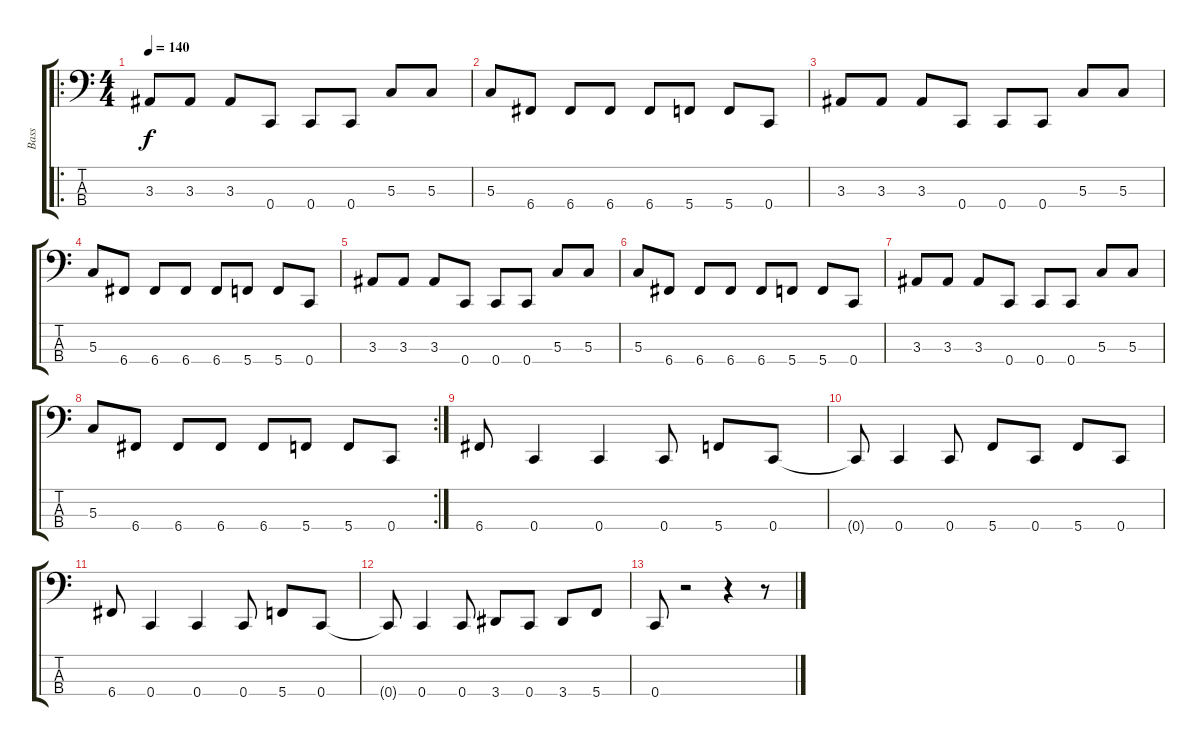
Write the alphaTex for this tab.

\track ("Bass" "Bass") {instrument electricbassfinger}
\staff {score tabs}
\tuning (F2 C2 G1 C1) {hide}
\ro
\ts (4 4)
\tempo 140
\clef f4
\ks c
3.3.8{dy f} 3.3.8 3.3.8 0.4.8 0.4.8 0.4.8 5.3.8 5.3.8 |
5.3.8 6.4.8 6.4.8 6.4.8 6.4.8 5.4.8 5.4.8 0.4.8 |
3.3.8 3.3.8 3.3.8 0.4.8 0.4.8 0.4.8 5.3.8 5.3.8 |
5.3.8 6.4.8 6.4.8 6.4.8 6.4.8 5.4.8 5.4.8 0.4.8 |
3.3.8 3.3.8 3.3.8 0.4.8 0.4.8 0.4.8 5.3.8 5.3.8 |
5.3.8 6.4.8 6.4.8 6.4.8 6.4.8 5.4.8 5.4.8 0.4.8 |
3.3.8 3.3.8 3.3.8 0.4.8 0.4.8 0.4.8 5.3.8 5.3.8 |
\rc 2
5.3.8 6.4.8 6.4.8 6.4.8 6.4.8 5.4.8 5.4.8 0.4.8 |
6.4.8 0.4.4 0.4.4 0.4.8 5.4.8 0.4.8 |
0.4{t}.8 0.4.4 0.4.8 5.4.8 0.4.8 5.4.8 0.4.8 |
6.4.8 0.4.4 0.4.4 0.4.8 5.4.8 0.4.8 |
0.4{t}.8 0.4.4 0.4.8 3.4.8 0.4.8 3.4.8 5.4.8 |
0.4.8 r.2 r.4 r.8
